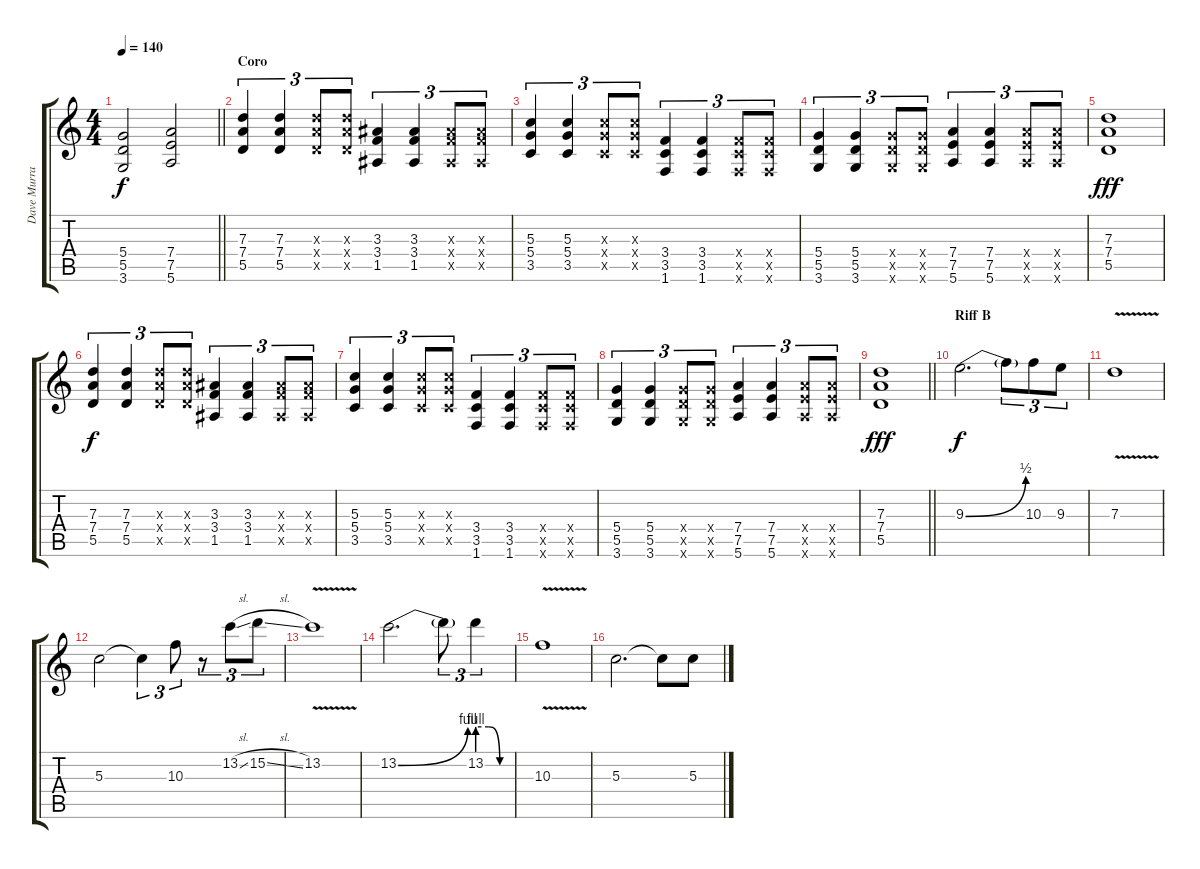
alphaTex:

\track ("Dave Murray" "Dave Murra") {instrument distortionguitar}
\staff {score tabs}
\tuning (E4 B3 G3 D3 A2 E2) {hide}
\ts (4 4)
\tempo 140
\clef g2
\barLineRight lightlight
\ks c
(5.4 5.5 3.6).2{dy f} (7.4 7.5 5.6).2 |
\section ("" "Coro")
(7.3 7.4 5.5).4{tu (3 2)} (7.3 7.4 5.5).4{tu (3 2)} (7.3{x} 7.4{x} 5.5{x}).8{tu (3 2)} (7.3{x} 7.4{x} 5.5{x}).8{tu (3 2)} (3.3 3.4 1.5).4{tu (3 2)} (3.3 3.4 1.5).4{tu (3 2)} (3.3{x} 3.4{x} 1.5{x}).8{tu (3 2)} (3.3{x} 3.4{x} 1.5{x}).8{tu (3 2)} |
(5.3 5.4 3.5).4{tu (3 2)} (5.3 5.4 3.5).4{tu (3 2)} (5.3{x} 5.4{x} 3.5{x}).8{tu (3 2)} (5.3{x} 5.4{x} 3.5{x}).8{tu (3 2)} (3.4 3.5 1.6).4{tu (3 2)} (3.4 3.5 1.6).4{tu (3 2)} (3.4{x} 3.5{x} 1.6{x}).8{tu (3 2)} (3.4{x} 3.5{x} 1.6{x}).8{tu (3 2)} |
(5.4 5.5 3.6).4{tu (3 2)} (5.4 5.5 3.6).4{tu (3 2)} (5.4{x} 5.5{x} 3.6{x}).8{tu (3 2)} (5.4{x} 5.5{x} 3.6{x}).8{tu (3 2)} (7.4 7.5 5.6).4{tu (3 2)} (7.4 7.5 5.6).4{tu (3 2)} (7.4{x} 7.5{x} 5.6{x}).8{tu (3 2)} (7.4{x} 7.5{x} 5.6{x}).8{tu (3 2)} |
(7.3 7.4 5.5).1{dy fff} |
(7.3 7.4 5.5).4{tu (3 2) dy f} (7.3 7.4 5.5).4{tu (3 2)} (7.3{x} 7.4{x} 5.5{x}).8{tu (3 2)} (7.3{x} 7.4{x} 5.5{x}).8{tu (3 2)} (3.3 3.4 1.5).4{tu (3 2)} (3.3 3.4 1.5).4{tu (3 2)} (3.3{x} 3.4{x} 1.5{x}).8{tu (3 2)} (3.3{x} 3.4{x} 1.5{x}).8{tu (3 2)} |
(5.3 5.4 3.5).4{tu (3 2)} (5.3 5.4 3.5).4{tu (3 2)} (5.3{x} 5.4{x} 3.5{x}).8{tu (3 2)} (5.3{x} 5.4{x} 3.5{x}).8{tu (3 2)} (3.4 3.5 1.6).4{tu (3 2)} (3.4 3.5 1.6).4{tu (3 2)} (3.4{x} 3.5{x} 1.6{x}).8{tu (3 2)} (3.4{x} 3.5{x} 1.6{x}).8{tu (3 2)} |
(5.4 5.5 3.6).4{tu (3 2)} (5.4 5.5 3.6).4{tu (3 2)} (5.4{x} 5.5{x} 3.6{x}).8{tu (3 2)} (5.4{x} 5.5{x} 3.6{x}).8{tu (3 2)} (7.4 7.5 5.6).4{tu (3 2)} (7.4 7.5 5.6).4{tu (3 2)} (7.4{x} 7.5{x} 5.6{x}).8{tu (3 2)} (7.4{x} 7.5{x} 5.6{x}).8{tu (3 2)} |
\barLineRight lightlight
(7.3 7.4 5.5).1{dy fff} |
\section ("" "Riff B")
9.3{be (bend 0 0 60 2)}.2{d dy f volume 14} 9.3{t}.8{tu (3 2)} 10.3.8{tu (3 2)} 9.3.8{tu (3 2)} |
7.3{v}.1 |
5.3.2 5.3{t}.4{tu (3 2)} 10.3.8{tu (3 2)} r.8{tu (3 2)} 13.2{sl}.8{tu (3 2)} 15.2{sl}.8{tu (3 2)} |
13.2{v}.1 |
13.2{be (bend 0 0 60 4)}.2{d} 13.2{t}.8{tu (3 2)} 13.2{be (custom 0 4 20 4 40 0 60 0)}.4{tu (3 2)} |
10.3{v}.1 |
5.3.2{d} 5.3{t}.8 5.3.8
